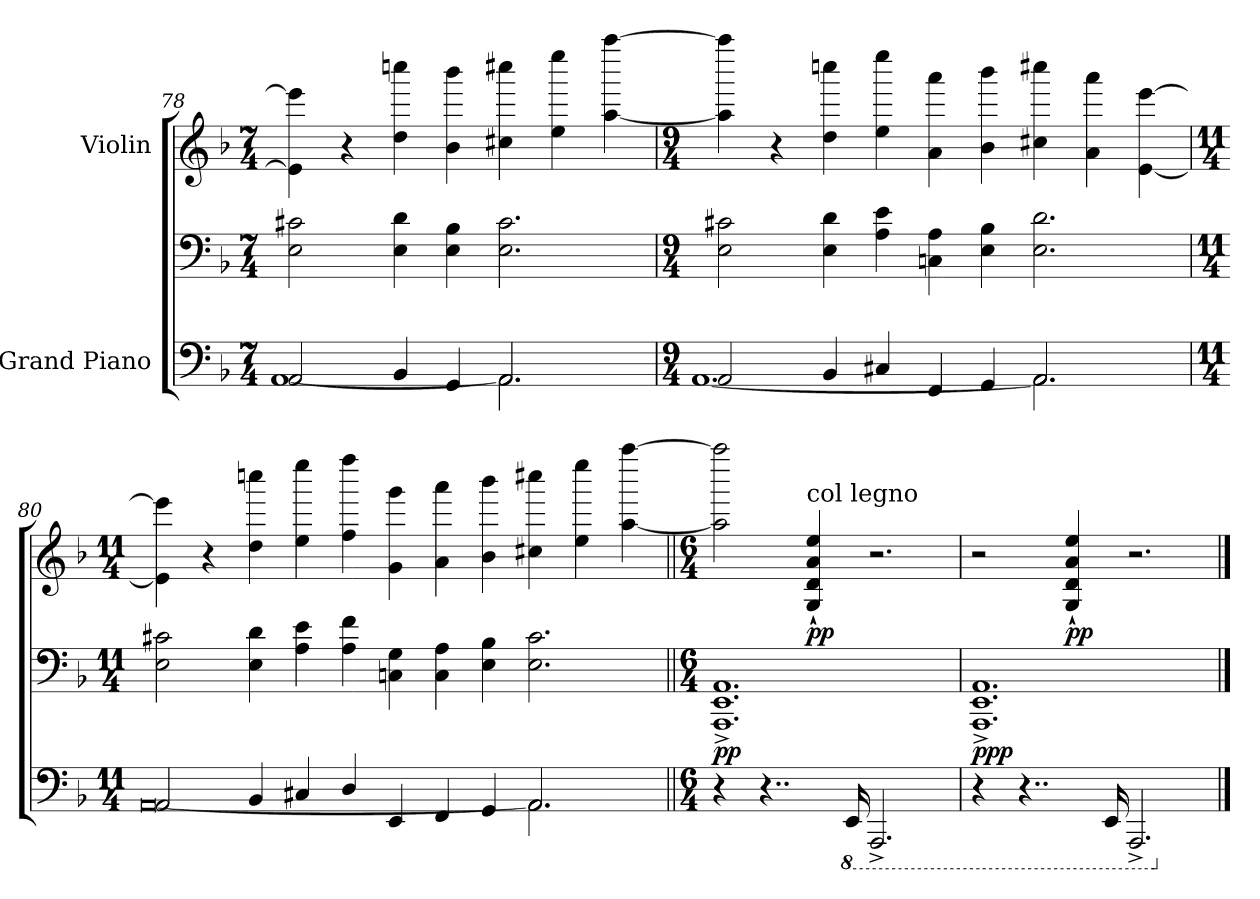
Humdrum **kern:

**kern	**kern	**dynam	**kern	**dynam
*part2	*part2	*part2	*part1	*part1
*staff3	*staff2	*staff2/3	*staff1	*staff1
*I"Grand Piano	*	*	*I"Violin	*
!!LO:LB:g=z
*clefF4	*clefF4	*	*clefG2	*
*k[b-]	*k[b-]	*	*k[b-]	*
*F:	*F:	*	*F:	*
*M7/4	*M7/4	*	*M7/4	*
=78	=78	=78	=78	=78
*^	*	*	*	*
2AA/	[<1AA	2c#X\ 2E\	.	4eee\] 4e\]	.
.	.	.	.	4r	.
4BB-/	.	4d\ 4E\	.	4ccccn\ 4dd\	.
4GG/	.	4B-\ 4E\	.	4bbb-\ 4b-\	.
2.AA/	2.AA\]	2.c#\ 2.E\	.	4cccc#X\ 4cc#X\	.
.	.	.	.	4eeee\ 4ee\	.
.	.	.	.	[>4aaaa\ [<4aa\	.
=79	=79	=79	=79	=79	=79
*M9/4	*	*M9/4	*	*M9/4	*
2AA/	[<1.AA	2c#X\ 2E\	.	4aaaa\] 4aa\]	.
.	.	.	.	4r	.
4BB-/	.	4d\ 4E\	.	4ccccn\ 4dd\	.
4C#X/	.	4e\ 4A\	.	4eeee\ 4ee\	.
4FF/	.	4A\ 4Cn\	.	4aaa\ 4a\	.
4GG/	.	4B-\ 4E\	.	4bbb-\ 4b-\	.
2.AA/	2.AA\]	2.d\ 2.E\	.	4cccc#X\ 4cc#X\	.
.	.	.	.	4aaa\ 4a\	.
.	.	.	.	[>4eee\ [<4e\	.
!!LO:LB:g=z
=80	=80	=80	=80	=80	=80
*M11/4	*	*M11/4	*	*M11/4	*
2AA/	[<0AA	2c#X\ 2E\	.	4eee\] 4e\]	.
.	.	.	.	4r	.
4BB-/	.	4d\ 4E\	.	4ccccn\ 4dd\	.
4C#X/	.	4e\ 4A\	.	4eeee\ 4ee\	.
4D/	.	4f\ 4A\	.	4ffff\ 4ff\	.
4EE/	.	4G\ 4Cn\	.	4ggg\ 4g\	.
4FF/	.	4A\ 4C\	.	4aaa\ 4a\	.
4GG/	.	4B-\ 4E\	.	4bbb-\ 4b-\	.
2.AA/	2.AA\]	2.c#\ 2.E\	.	4cccc#X\ 4cc#X\	.
.	.	.	.	4eeee\ 4ee\	.
.	.	.	.	[>4aaaa\ [<4aa\	.
*v	*v	*	*	*	*
!!LO:PB:g=z
=81||	=81||	=81||	=81||	=81||
*M6/4	*M6/4	*	*M6/4	*
!	!	!LO:DY:b	!	!
4r	1.AA^< 1.EE^< 1.AAA^<	pp	2aaaa\] 2aa\]	.
4..r	.	.	.	.
!	!	!	!LO:TX:a:color=#000000:t=col legno	!
!	!	!	!	!LO:DY:b
.	.	.	4ee/`< 4a/`< 4d/`< 4G/`<	pp
*8ba	*	*	*	*
16EEE/	.	.	.	.
2.AAAA^</	.	.	2.r	.
=82	=82	=82	=82	=82
!	!	!LO:DY:b	!	!
4r	1.AA^< 1.EE^< 1.AAA^<	ppp	2r	.
4..r	.	.	.	.
!	!	!	!	!LO:DY:b
.	.	.	4ee/`< 4a/`< 4d/`< 4G/`<	pp
*8ba	*	*	*	*
16EEE/	.	.	.	.
2.AAAA^</	.	.	2.r	.
*	*X8ba	*	*	*
*X8ba	*	*	*	*
==	==	==	==	==
*-	*-	*-	*-	*-
